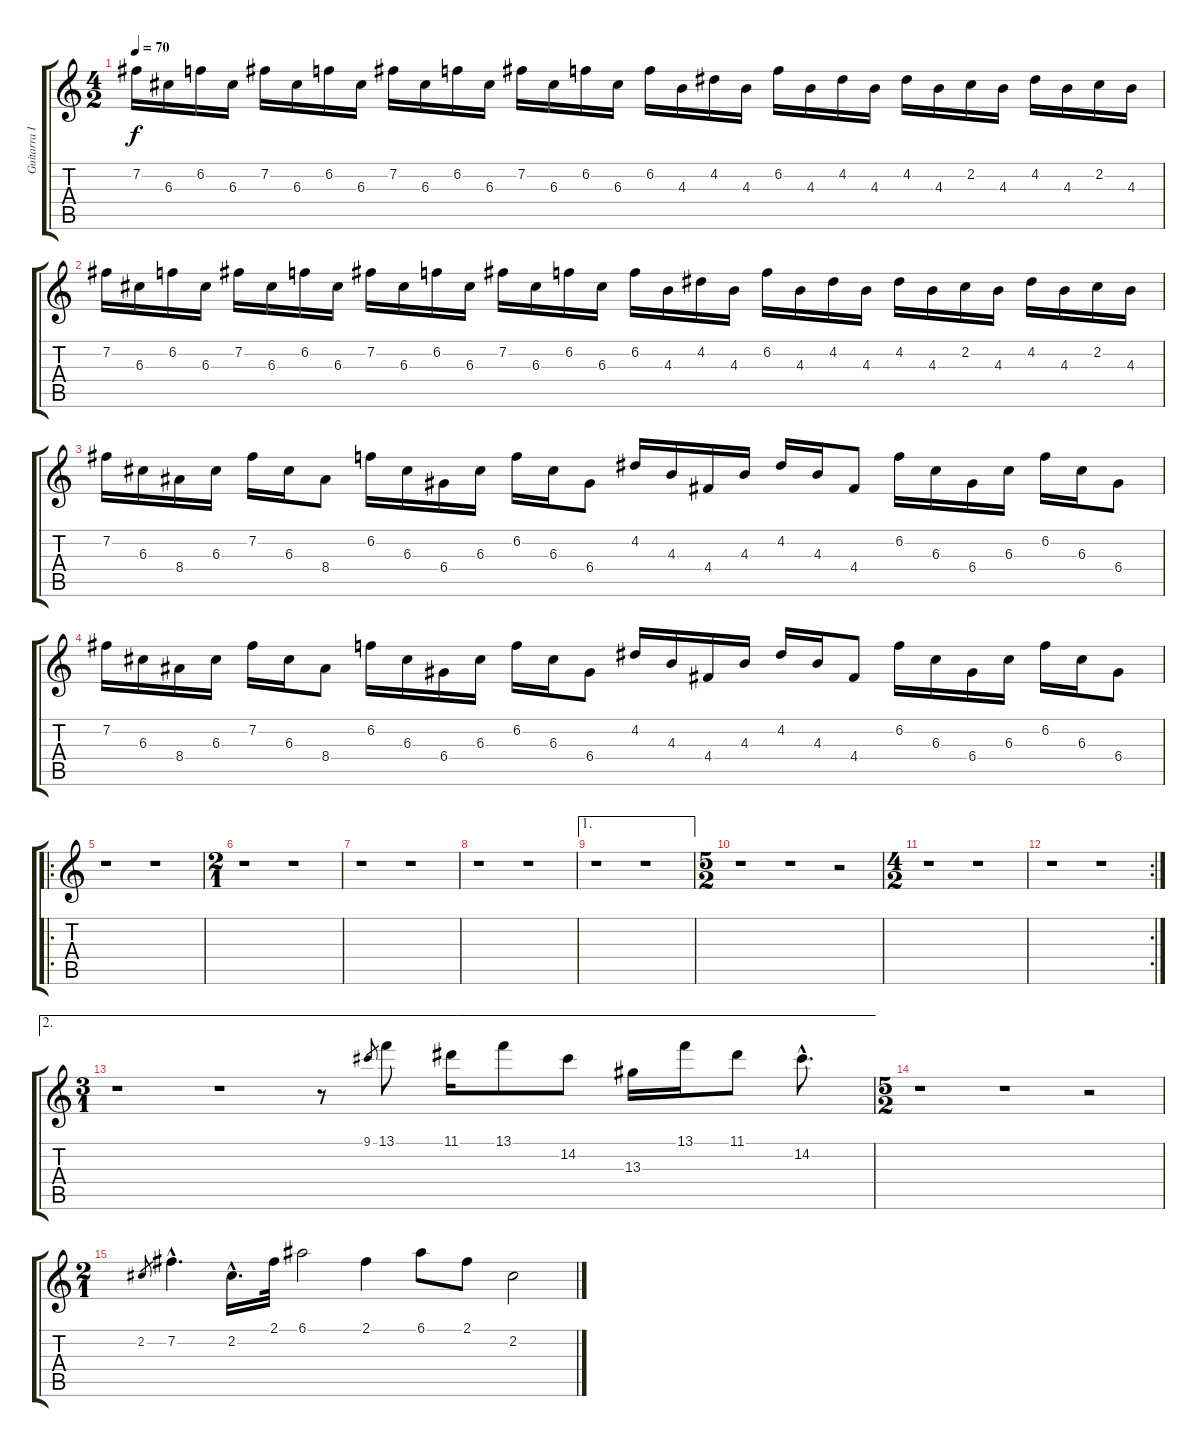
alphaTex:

\track ("Guitarra I" "Guitarra I") {instrument electricguitarclean}
\staff {score tabs}
\tuning (E4 B3 G3 D3 A2 E2) {hide}
\ts (4 2)
\tempo 70
\clef g2
\ks c
7.2.16{dy f instrument electricguitarclean} 6.3.16 6.2.16 6.3.16 7.2.16 6.3.16 6.2.16 6.3.16 7.2.16 6.3.16 6.2.16 6.3.16 7.2.16 6.3.16 6.2.16 6.3.16 6.2.16 4.3.16 4.2.16 4.3.16 6.2.16 4.3.16 4.2.16 4.3.16 4.2.16 4.3.16 2.2.16 4.3.16 4.2.16 4.3.16 2.2.16 4.3.16 |
7.2.16 6.3.16 6.2.16 6.3.16 7.2.16 6.3.16 6.2.16 6.3.16 7.2.16 6.3.16 6.2.16 6.3.16 7.2.16 6.3.16 6.2.16 6.3.16 6.2.16 4.3.16 4.2.16 4.3.16 6.2.16 4.3.16 4.2.16 4.3.16 4.2.16 4.3.16 2.2.16 4.3.16 4.2.16 4.3.16 2.2.16 4.3.16 |
7.2.16 6.3.16 8.4.16 6.3.16 7.2.16 6.3.16 8.4.8 6.2.16 6.3.16 6.4.16 6.3.16 6.2.16 6.3.16 6.4.8 4.2.16 4.3.16 4.4.16 4.3.16 4.2.16 4.3.16 4.4.8 6.2.16 6.3.16 6.4.16 6.3.16 6.2.16 6.3.16 6.4.8 |
7.2.16 6.3.16 8.4.16 6.3.16 7.2.16 6.3.16 8.4.8 6.2.16 6.3.16 6.4.16 6.3.16 6.2.16 6.3.16 6.4.8 4.2.16 4.3.16 4.4.16 4.3.16 4.2.16 4.3.16 4.4.8 6.2.16 6.3.16 6.4.16 6.3.16 6.2.16 6.3.16 6.4.8 |
\ro
r.1 r.1 |
\ts (2 1)
r.1 r.1 |
r.1 r.1 |
r.1 r.1 |
\ae 1
r.1 r.1 |
\ts (5 2)
r.1 r.1 r.2 |
\ts (4 2)
r.1 r.1 |
\rc 2
r.1 r.1 |
\ae 2
\ts (3 1)
r.1 r.1 r.8 9.1.8{gr} 13.1.8 11.1.16 13.1.8 14.2.8 13.3.16 13.1.16 11.1.8 14.2{hac}.8{d} |
\ts (5 2)
r.1 r.1 r.2 |
\ts (2 1)
2.2.8{gr} 7.2{hac}.4{d} 2.2{hac}.16{d} 2.1.32 6.1.2 2.1.4 6.1.8 2.1.8 2.2.2
